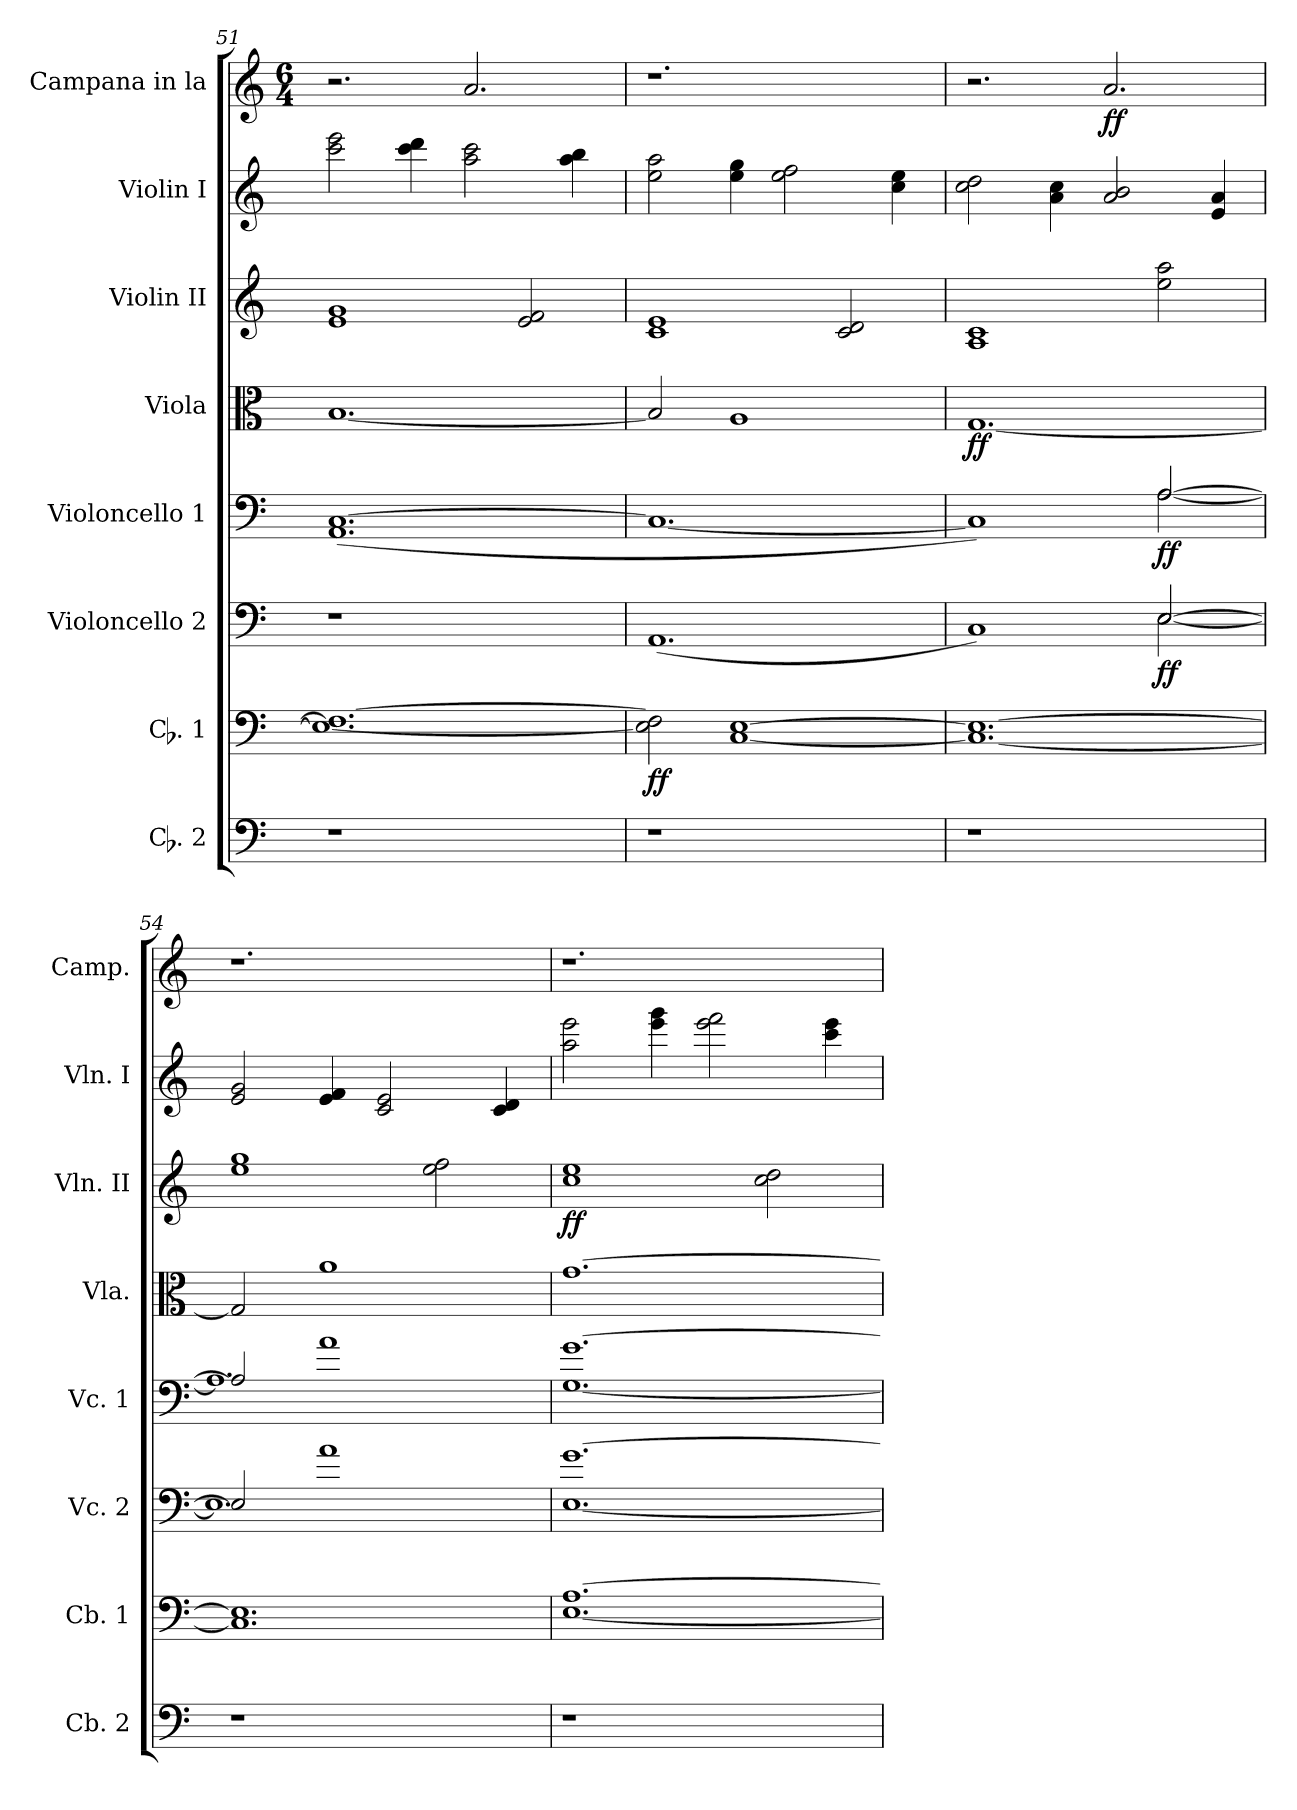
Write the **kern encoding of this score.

**kern	**kern	**dynam	**kern	**dynam	**kern	**dynam	**kern	**dynam	**kern	**dynam	**kern	**kern	**dynam
*part8	*part7	*part7	*part6	*part6	*part5	*part5	*part4	*part4	*part3	*part3	*part2	*part1	*part1
*staff8	*staff7	*staff7	*staff6	*staff6	*staff5	*staff5	*staff4	*staff4	*staff3	*staff3	*staff2	*staff1	*staff1
*I"Cb. 2	*I"Cb. 1	*	*I"Violoncello 2	*	*I"Violoncello 1	*	*I"Viola	*	*I"Violin II	*	*I"Violin I	*I"Campana in la	*
*I'Cb. 2	*I'Cb. 1	*	*I'Vc. 2	*	*I'Vc. 1	*	*I'Vla.	*	*I'Vln. II	*	*I'Vln. I	*I'Camp.	*
*clefF4	*clefF4	*	*clefF4	*	*clefF4	*	*clefC3	*	*clefG2	*	*clefG2	*clefG2	*
*ITrd7c12	*ITrd7c12	*	*	*	*	*	*	*	*	*	*	*	*
*k[]	*k[]	*	*k[]	*	*k[]	*	*k[]	*	*k[]	*	*k[]	*k[]	*
*C:	*C:	*	*C:	*	*C:	*	*C:	*	*C:	*	*C:	*C:	*
*	*	*	*	*	*	*	*	*	*	*	*	*M6/4	*
=51	=51	=51	=51	=51	=51	=51	=51	=51	=51	=51	=51	=51	=51
1r	1.FF_> 1.EE_<	.	1r	.	([1.C 1.AA	.	[<1.B	.	1g 1e	.	2eee\ 2ccc\	2.r	.
.	.	.	.	.	.	.	.	.	.	.	4ddd\ 4ccc\	.	.
.	.	.	.	.	.	.	.	.	.	.	2ccc\ 2aa\	2.a/	.
2ryy	.	.	2ryy	.	.	.	.	.	2f/ 2e/	.	.	.	.
.	.	.	.	.	.	.	.	.	.	.	4bb\ 4aa\	.	.
=52	=52	=52	=52	=52	=52	=52	=52	=52	=52	=52	=52	=52	=52
!	!	!LO:DY:b	!	!	!	!	!	!	!	!	!	!	!
1r	2FF\] 2EE\]	ff	(1.AA	.	1.C_>	.	2B/]	.	1e 1c	.	2aa\ 2ee\	1.r	.
.	[>1EE [<1CC	.	.	.	.	.	1A	.	.	.	4gg\ 4ee\	.	.
.	.	.	.	.	.	.	.	.	.	.	2ff\ 2ee\	.	.
2ryy	.	.	.	.	.	.	.	.	2d/ 2c/	.	.	.	.
.	.	.	.	.	.	.	.	.	.	.	4ee\ 4cc\	.	.
=53	=53	=53	=53	=53	=53	=53	=53	=53	=53	=53	=53	=53	=53
*	*	*	*^	*	*^	*	*	*	*	*	*	*	*
!	!	!	!	!	!	!	!	!	!	!LO:DY:b	!	!	!	!	!
1r	1.EE_> 1.CC_<	.	1C)	1ryy	.	1C])	1ryy	.	[<1.G	ff	1c 1A	.	2dd\ 2cc\	2.r	.
.	.	.	.	.	.	.	.	.	.	.	.	.	4cc\ 4a\	.	.
!	!	!	!	!	!	!	!	!	!	!	!	!	!	!	!LO:DY:b
.	.	.	.	.	.	.	.	.	.	.	.	.	2b/ 2a/	2.a/	ff
!	!	!	!	!	!LO:DY:b	!	!	!LO:DY:b	!	!	!	!	!	!	!
2ryy	.	.	[>2E/	[<2E\	ff	[>2A/	[<2A\	ff	.	.	2aa\ 2ee\	.	.	.	.
.	.	.	.	.	.	.	.	.	.	.	.	.	4a/ 4e/	.	.
=54	=54	=54	=54	=54	=54	=54	=54	=54	=54	=54	=54	=54	=54	=54	=54
1r	1.EE] 1.CC]	.	2E/]	1.E]	.	2A/]	1.A]	.	2G/]	.	1gg 1ee	.	2g/ 2e/	1.r	.
.	.	.	1a	.	.	1a	.	.	1a	.	.	.	4f/ 4e/	.	.
.	.	.	.	.	.	.	.	.	.	.	.	.	2e/ 2c/	.	.
2ryy	.	.	.	.	.	.	.	.	.	.	2ff\ 2ee\	.	.	.	.
.	.	.	.	.	.	.	.	.	.	.	.	.	4d/ 4c/	.	.
*	*	*	*v	*v	*	*	*	*	*	*	*	*	*	*	*
*	*	*	*	*	*v	*v	*	*	*	*	*	*	*	*
=55	=55	=55	=55	=55	=55	=55	=55	=55	=55	=55	=55	=55	=55
!	!	!	!	!	!	!	!	!	!	!LO:DY:b	!	!	!
1r	[>1.AA [<1.EE	.	[>1.g [<1.E	.	[>1.g [<1.G	.	[>1.g	.	1ee 1cc	ff	2eee\ 2aa\	1.r	.
.	.	.	.	.	.	.	.	.	.	.	4ggg\ 4eee\	.	.
.	.	.	.	.	.	.	.	.	.	.	2fff\ 2eee\	.	.
2ryy	.	.	.	.	.	.	.	.	2dd\ 2cc\	.	.	.	.
.	.	.	.	.	.	.	.	.	.	.	4eee\ 4ccc\	.	.
=	=	=	=	=	=	=	=	=	=	=	=	=	=
*-	*-	*-	*-	*-	*-	*-	*-	*-	*-	*-	*-	*-	*-
